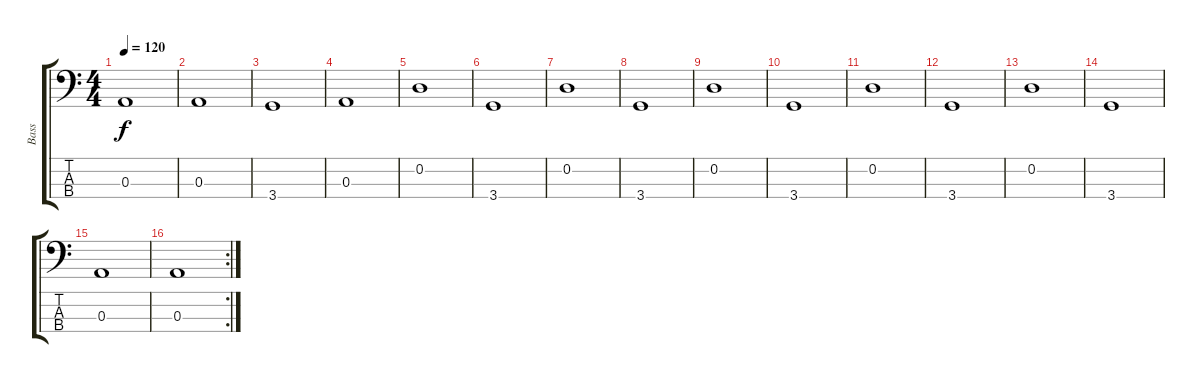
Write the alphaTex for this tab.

\track ("Bass" "Bass") {instrument electricbassfinger}
\staff {score tabs}
\tuning (G2 D2 A1 E1) {hide}
\ts (4 4)
\tempo 120
\clef f4
\ks c
0.3.1{dy f} |
0.3.1 |
3.4.1 |
0.3.1 |
0.2.1 |
3.4.1 |
0.2.1 |
3.4.1 |
0.2.1 |
3.4.1 |
0.2.1 |
3.4.1 |
0.2.1 |
3.4.1 |
0.3.1 |
\rc 2
0.3.1
